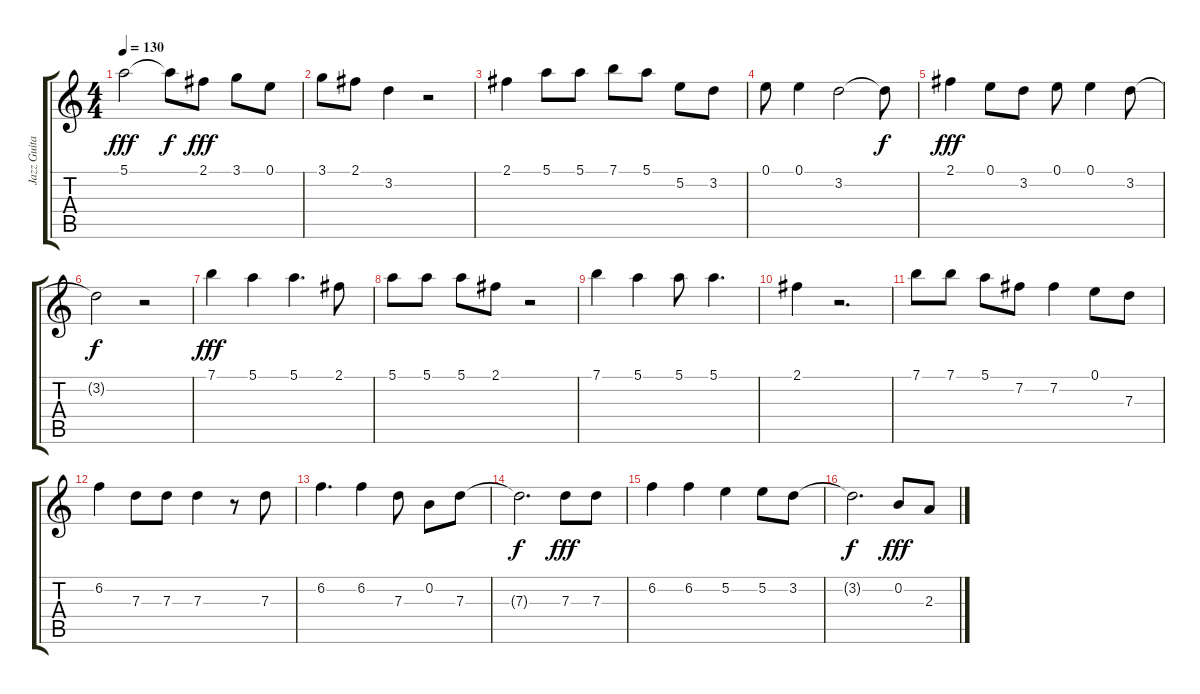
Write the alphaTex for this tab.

\track ("Jazz Guitar" "Jazz Guita") {instrument electricguitarjazz}
\staff {score tabs}
\tuning (E4 B3 G3 D3 A2 E2) {hide}
\ts (4 4)
\tempo 130
\clef g2
\ks c
5.1.2{dy fff} 5.1{t}.8{dy f} 2.1.8{dy fff} 3.1.8 0.1.8 |
3.1.8 2.1.8 3.2.4 r.2 |
2.1.4 5.1.8 5.1.8 7.1.8 5.1.8 5.2.8 3.2.8 |
0.1.8 0.1.4 3.2.2 3.2{t}.8{dy f} |
2.1.4{dy fff} 0.1.8 3.2.8 0.1.8 0.1.4 3.2.8 |
3.2{t}.2{dy f} r.2 |
7.1.4{dy fff} 5.1.4 5.1.4{d} 2.1.8 |
5.1.8 5.1.8 5.1.8 2.1.8 r.2 |
7.1.4 5.1.4 5.1.8 5.1.4{d} |
2.1.4 r.2{d} |
7.1.8 7.1.8 5.1.8 7.2.8 7.2.4 0.1.8 7.3.8 |
6.2.4 7.3.8 7.3.8 7.3.4 r.8 7.3.8 |
6.2.4{d} 6.2.4 7.3.8 0.2.8 7.3.8 |
7.3{t}.2{d dy f} 7.3.8{dy fff} 7.3.8 |
6.2.4 6.2.4 5.2.4 5.2.8 3.2.8 |
3.2{t}.2{d dy f} 0.2.8{dy fff} 2.3.8
